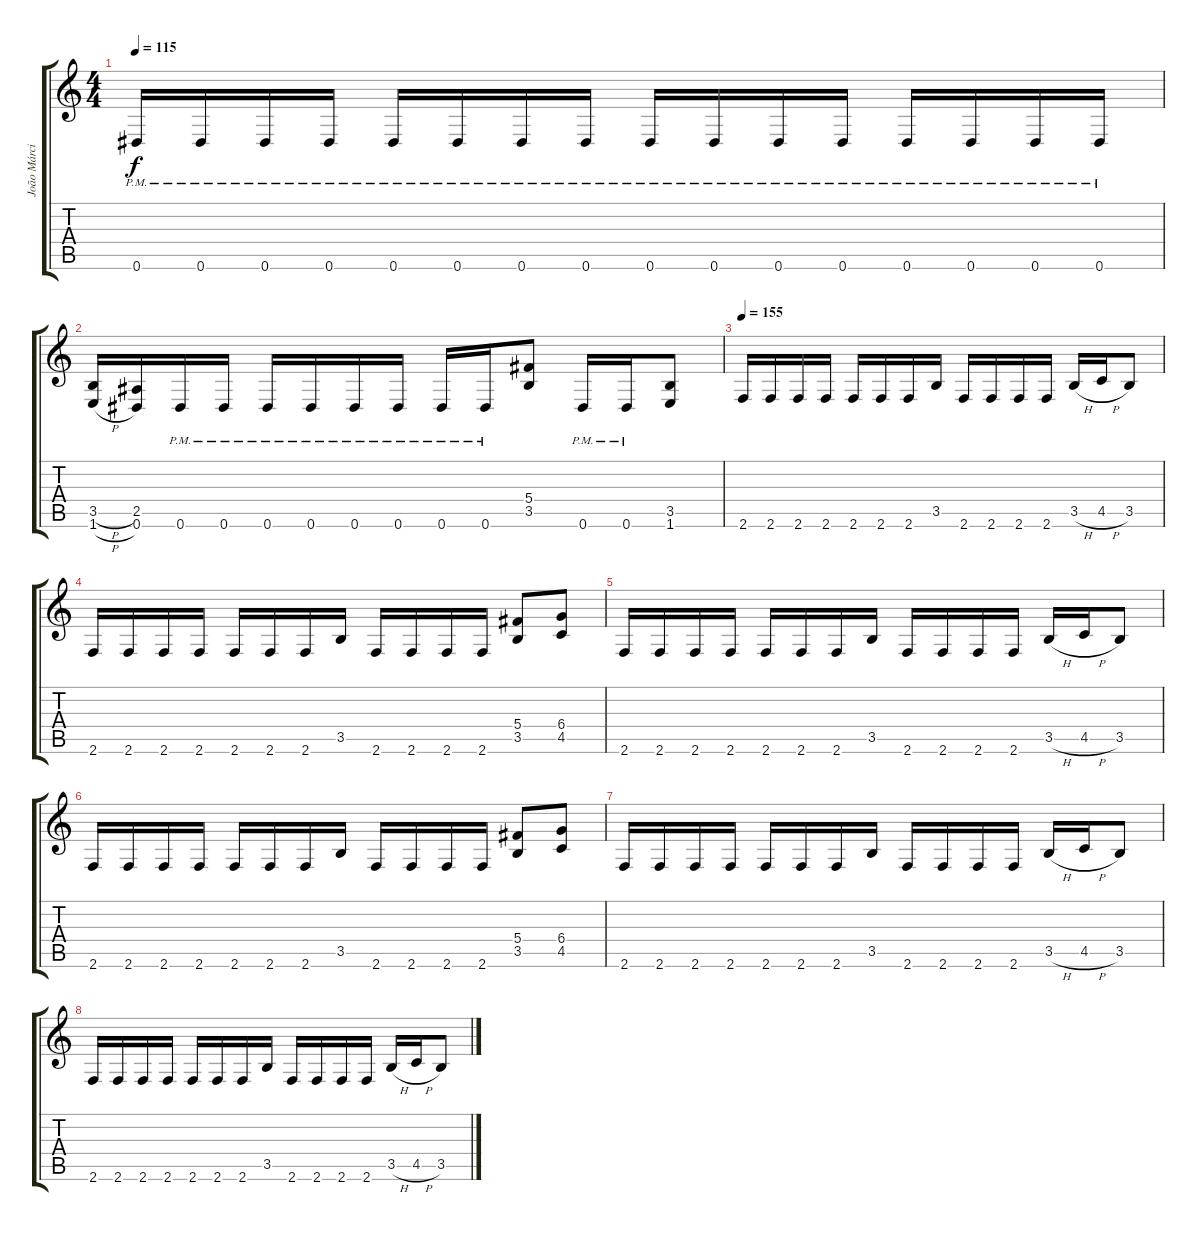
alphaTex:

\track ("João Márcio" "João Márci") {instrument distortionguitar}
\staff {score tabs}
\tuning (Eb4 Bb3 Gb3 Db3 Ab2 Eb2) {hide}
\ts (4 4)
\tempo 115
\clef g2
\ks c
0.6{pm}.16{dy f} 0.6{pm}.16 0.6{pm}.16 0.6{pm}.16 0.6{pm}.16 0.6{pm}.16 0.6{pm}.16 0.6{pm}.16 0.6{pm}.16 0.6{pm}.16 0.6{pm}.16 0.6{pm}.16 0.6{pm}.16 0.6{pm}.16 0.6{pm}.16 0.6{pm}.16 |
(3.5{h} 1.6{h}).16 (2.5 0.6).16 0.6{pm}.16 0.6{pm}.16 0.6{pm}.16 0.6{pm}.16 0.6{pm}.16 0.6{pm}.16 0.6{pm}.16 0.6{pm}.16 (5.4 3.5).8 0.6{pm}.16 0.6{pm}.16 (3.5 1.6).8 |
\tempo 155
2.6.16 2.6.16 2.6.16 2.6.16 2.6.16 2.6.16 2.6.16 3.5.16 2.6.16 2.6.16 2.6.16 2.6.16 3.5{h}.16 4.5{h}.16 3.5.8 |
2.6.16 2.6.16 2.6.16 2.6.16 2.6.16 2.6.16 2.6.16 3.5.16 2.6.16 2.6.16 2.6.16 2.6.16 (5.4 3.5).8 (6.4 4.5).8 |
2.6.16 2.6.16 2.6.16 2.6.16 2.6.16 2.6.16 2.6.16 3.5.16 2.6.16 2.6.16 2.6.16 2.6.16 3.5{h}.16 4.5{h}.16 3.5.8 |
2.6.16 2.6.16 2.6.16 2.6.16 2.6.16 2.6.16 2.6.16 3.5.16 2.6.16 2.6.16 2.6.16 2.6.16 (5.4 3.5).8 (6.4 4.5).8 |
2.6.16 2.6.16 2.6.16 2.6.16 2.6.16 2.6.16 2.6.16 3.5.16 2.6.16 2.6.16 2.6.16 2.6.16 3.5{h}.16 4.5{h}.16 3.5.8 |
2.6.16 2.6.16 2.6.16 2.6.16 2.6.16 2.6.16 2.6.16 3.5.16 2.6.16 2.6.16 2.6.16 2.6.16 3.5{h}.16 4.5{h}.16 3.5.8
